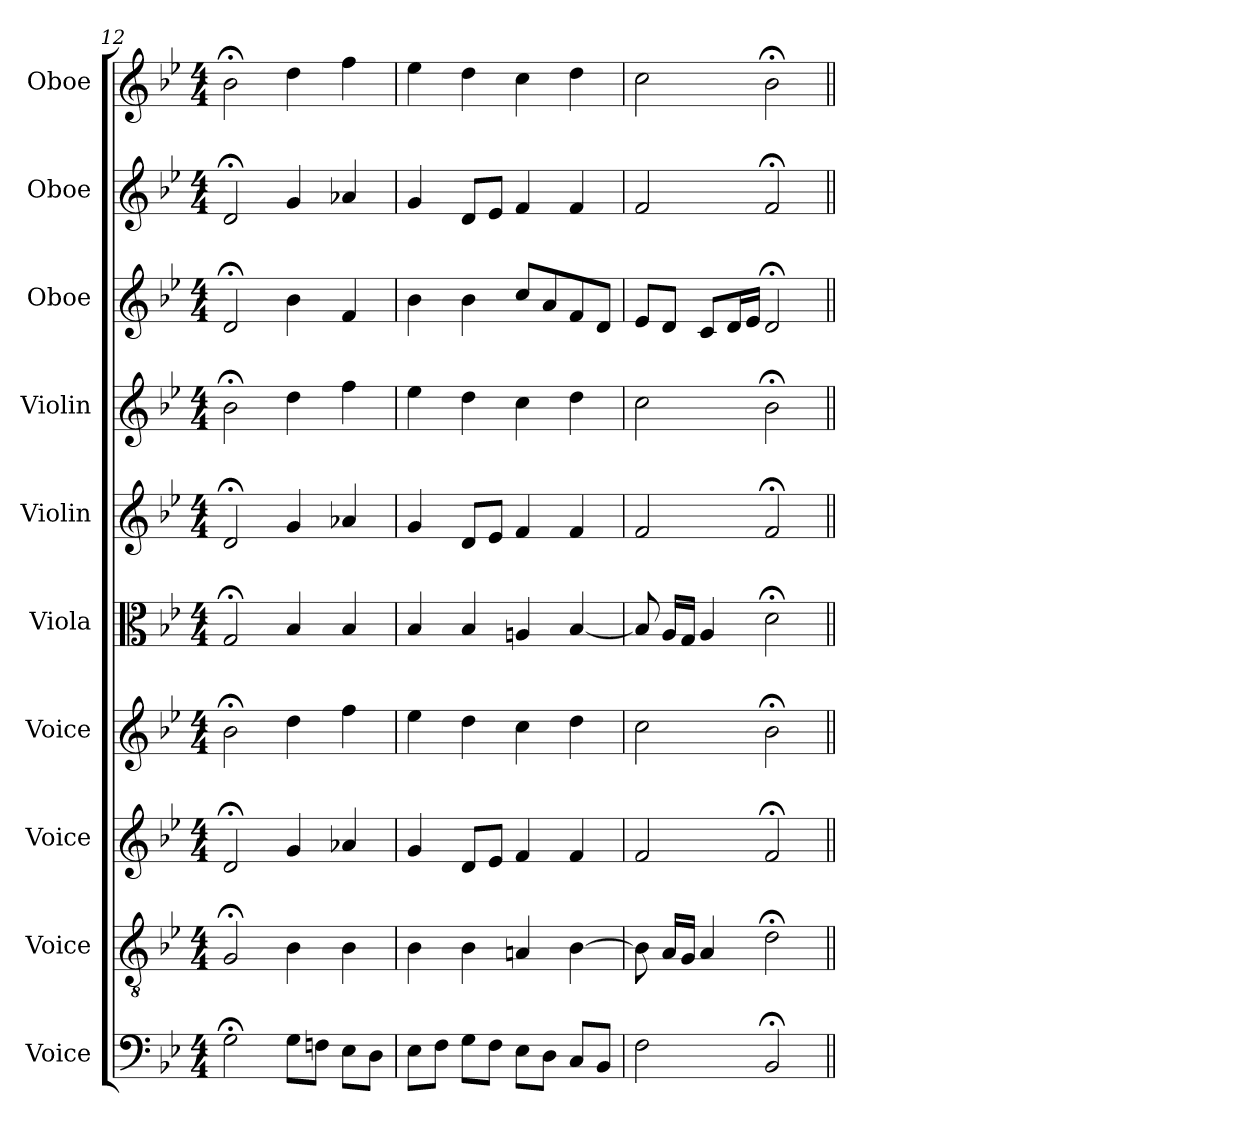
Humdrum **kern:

**kern	**kern	**kern	**kern	**kern	**kern	**kern	**kern	**kern	**kern
*part10	*part9	*part8	*part7	*part6	*part5	*part4	*part3	*part2	*part1
*staff10	*staff9	*staff8	*staff7	*staff6	*staff5	*staff4	*staff3	*staff2	*staff1
*I"Voice	*I"Voice	*I"Voice	*I"Voice	*I"Viola	*I"Violin	*I"Violin	*I"Oboe	*I"Oboe	*I"Oboe
*I'V	*I'V	*I'V	*I'V	*I'Vla.	*I'Vln.	*I'Vln.	*I'Ob.	*I'Ob.	*I'Ob.
*clefF4	*clefGv2	*clefG2	*clefG2	*clefC3	*clefG2	*clefG2	*clefG2	*clefG2	*clefG2
*k[b-e-]	*k[b-e-]	*k[b-e-]	*k[b-e-]	*k[b-e-]	*k[b-e-]	*k[b-e-]	*k[b-e-]	*k[b-e-]	*k[b-e-]
*M4/4	*M4/4	*M4/4	*M4/4	*M4/4	*M4/4	*M4/4	*M4/4	*M4/4	*M4/4
=12	=12	=12	=12	=12	=12	=12	=12	=12	=12
2G;<	2G;<	2d;<	2b-;<	2G;<	2d;<	2b-;<	2d;<	2d;<	2b-;<
8GL	4B-	4g	4dd	4B-	4g	4dd	4b-	4g	4dd
8FnJ	.	.	.	.	.	.	.	.	.
8E-L	4B-	4a-X	4ff	4B-	4a-X	4ff	4f	4a-X	4ff
8DJ	.	.	.	.	.	.	.	.	.
=13	=13	=13	=13	=13	=13	=13	=13	=13	=13
8E-L	4B-	4g	4ee-	4B-	4g	4ee-	4b-	4g	4ee-
8FJ	.	.	.	.	.	.	.	.	.
8GL	4B-	8dL	4dd	4B-	8dL	4dd	4b-	8dL	4dd
8FJ	.	8e-J	.	.	8e-J	.	.	8e-J	.
8E-L	4An	4f	4cc	4An	4f	4cc	8ccL	4f	4cc
8DJ	.	.	.	.	.	.	8a	.	.
8CL	[4B-	4f	4dd	[4B-	4f	4dd	8f	4f	4dd
8BB-J	.	.	.	.	.	.	8dJ	.	.
=14	=14	=14	=14	=14	=14	=14	=14	=14	=14
2F	8B-]	2f	2cc	8B-]	2f	2cc	8e-L	2f	2cc
.	16ALL	.	.	16ALL	.	.	8dJ	.	.
.	16GJJ	.	.	16GJJ	.	.	.	.	.
.	4A	.	.	4A	.	.	8cL	.	.
.	.	.	.	.	.	.	16dL	.	.
.	.	.	.	.	.	.	16e-JJ	.	.
2BB-;<	2d;<	2f;<	2b-;<	2d;<	2f;<	2b-;<	2d;<	2f;<	2b-;<
=||	=||	=||	=||	=||	=||	=||	=||	=||	=||
*-	*-	*-	*-	*-	*-	*-	*-	*-	*-
